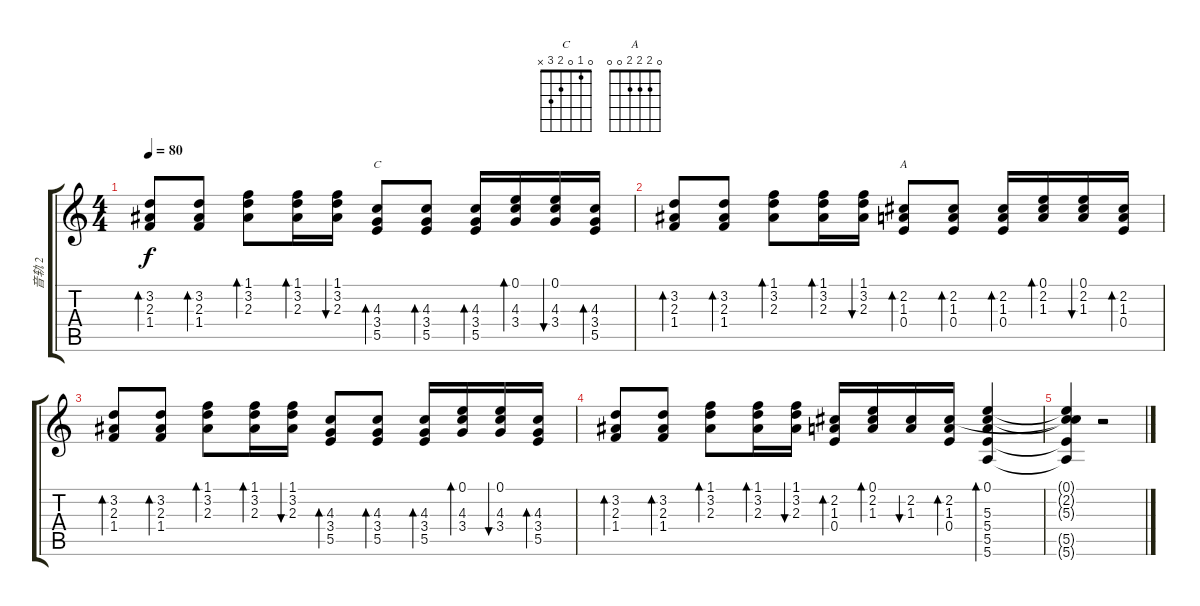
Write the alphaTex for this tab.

\track ("音轨 2" "音轨 2") {instrument acousticguitarsteel}
\staff {score tabs}
\tuning (E4 B3 Ab3 E3 B2 E2) {hide}
\chord ("C" 0 1 0 2 3 x)
\chord ("A" 0 2 2 2 0 0)
\ts (4 4)
\tempo 80
\clef g2
\ks c
(3.2 2.3 1.4).8{bd 60 dy f instrument acousticguitarsteel} (3.2 2.3 1.4).8{bd 60} (1.1 3.2 2.3).8{bd 60} (1.1 3.2 2.3).16{bd 60} (1.1 3.2 2.3).16{bu 60} (4.3 3.4 5.5).8{bd 60 ch "C"} (4.3 3.4 5.5).8{bd 60} (4.3 3.4 5.5).16{bd 60} (0.1 4.3 3.4).16{bd 60} (0.1 4.3 3.4).16{bu 60} (4.3 3.4 5.5).16{bd 60} |
(3.2 2.3 1.4).8{bd 60} (3.2 2.3 1.4).8{bd 60} (1.1 3.2 2.3).8{bd 60} (1.1 3.2 2.3).16{bd 60} (1.1 3.2 2.3).16{bu 60} (2.2 1.3 0.4).8{bd 60 ch "A"} (2.2 1.3 0.4).8{bd 60} (2.2 1.3 0.4).16{bd 60} (0.1 2.2 1.3).16{bd 60} (0.1 2.2 1.3).16{bu 60} (2.2 1.3 0.4).16{bd 60} |
(3.2 2.3 1.4).8{bd 60} (3.2 2.3 1.4).8{bd 60} (1.1 3.2 2.3).8{bd 60} (1.1 3.2 2.3).16{bd 60} (1.1 3.2 2.3).16{bu 60} (4.3 3.4 5.5).8{bd 60} (4.3 3.4 5.5).8{bd 60} (4.3 3.4 5.5).16{bd 60} (0.1 4.3 3.4).16{bd 60} (0.1 4.3 3.4).16{bu 60} (4.3 3.4 5.5).16{bd 60} |
(3.2 2.3 1.4).8{bd 60} (3.2 2.3 1.4).8{bd 60} (1.1 3.2 2.3).8{bd 60} (1.1 3.2 2.3).16{bd 60} (1.1 3.2 2.3).16{bu 60} (2.2 1.3 0.4).16{bd 60} (0.1 2.2 1.3).16{bd 60} (2.2 1.3).16{bu 60} (2.2 1.3 0.4).16{bd 60} (0.1 5.3 5.4 5.5 5.6).4{bd 120} |
(0.1{t} 2.2{t} 5.3{t} 5.5{t} 5.6{t}).4 r.2
